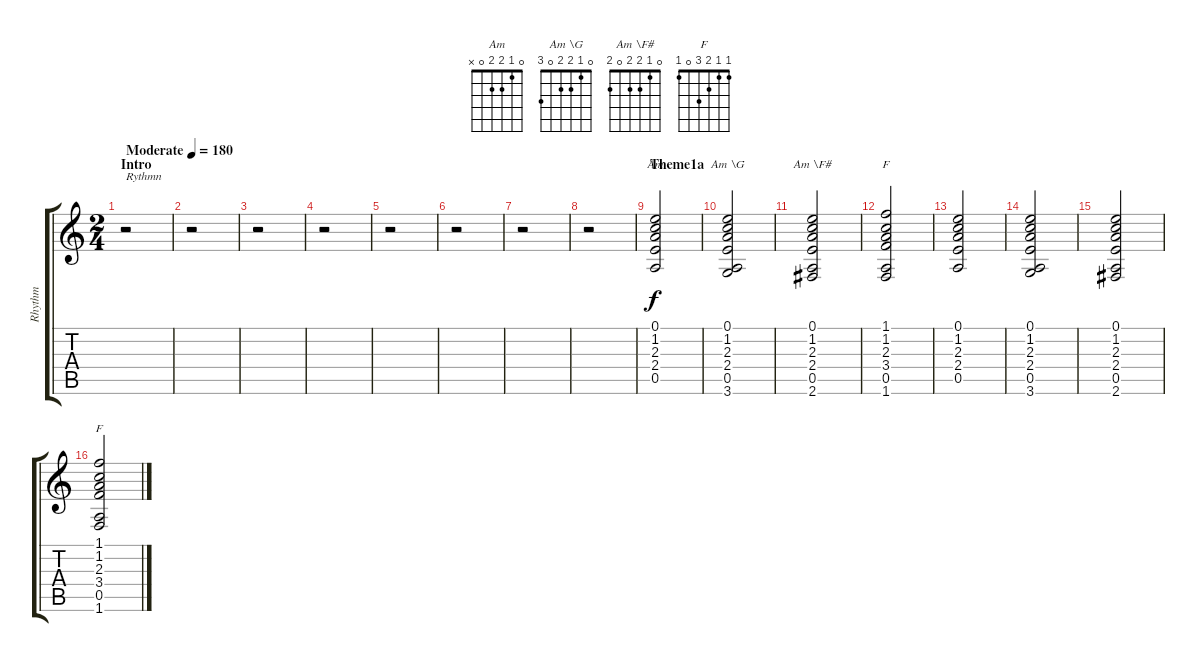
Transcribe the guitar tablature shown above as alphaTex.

\track ("Rhythm" "Rhythm") {instrument acousticguitarnylon}
\staff {score tabs}
\tuning (E4 B3 G3 D3 A2 E2) {hide}
\chord ("Am" 0 1 2 2 0 x)
\chord ("Am \\G" 0 1 2 2 0 3)
\chord ("Am \\F#" 0 1 2 2 0 2)
\chord ("F" 1 1 2 3 3 1)
\chord ("F" 1 1 2 3 0 1)
\ts (2 4)
\section ("" "Intro")
\tempo (180 "Moderate")
\clef g2
\ks c
r.2{txt "Rythmn" dy f instrument acousticguitarnylon} |
r.2 |
r.2 |
r.2 |
r.2 |
r.2 |
r.2 |
r.2 |
\section ("" "Theme1a")
(0.1 1.2 2.3 2.4 0.5).2{ch "Am"} |
(0.1 1.2 2.3 2.4 0.5 3.6).2{ch "Am \\G"} |
(0.1 1.2 2.3 2.4 0.5 2.6).2{ch "Am \\F#"} |
(1.1 1.2 2.3 3.4 0.5 1.6).2{ch "F"} |
(0.1 1.2 2.3 2.4 0.5).2 |
(0.1 1.2 2.3 2.4 0.5 3.6).2 |
(0.1 1.2 2.3 2.4 0.5 2.6).2 |
(1.1 1.2 2.3 3.4 0.5 1.6).2{ch "F"}
